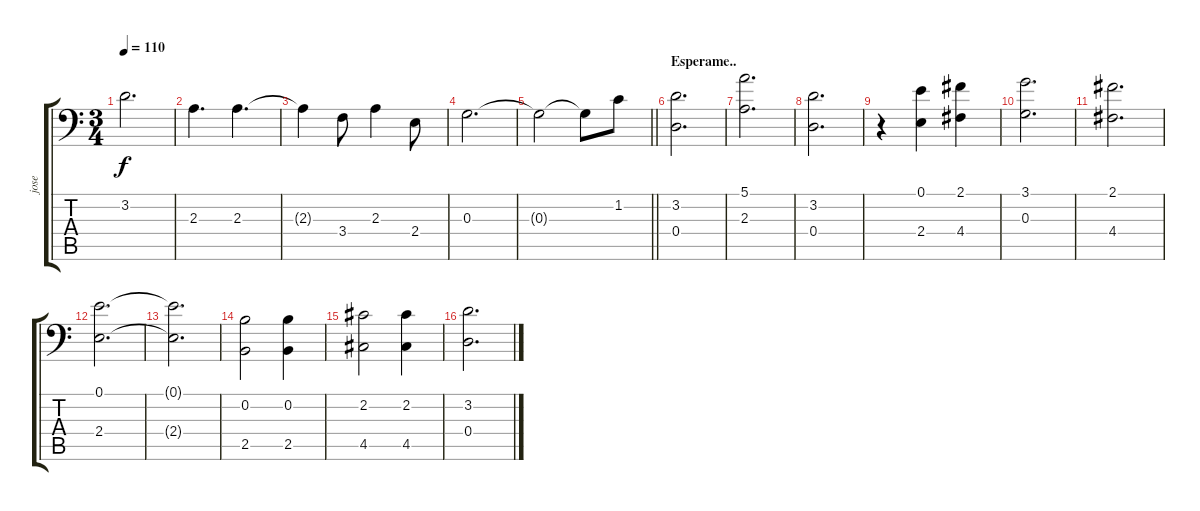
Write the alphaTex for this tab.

\track ("jose" "jose") {instrument brightacousticpiano}
\staff {score tabs}
\tuning (E4 B3 G3 D3 A2 E1) {hide}
\ts (3 4)
\tempo 110
\clef f4
\ks c
3.2.2{d dy f} |
2.3.4{d} 2.3.4{d} |
2.3{t}.4 3.4.8 2.3.4 2.4.8 |
0.3.2{d} |
\barLineRight lightlight
0.3{t}.2 0.3{t}.8 1.2.8 |
\section ("" "Esperame..")
(3.2 0.4).2{d} |
(5.1 2.3).2{d} |
(3.2 0.4).2{d} |
r.4 (0.1 2.4).4 (2.1 4.4).4 |
(3.1 0.3).2{d} |
(2.1 4.4).2{d} |
(0.1 2.4).2{d} |
(0.1{t} 2.4{t}).2{d} |
(0.2 2.5).2 (0.2 2.5).4 |
(2.2 4.5).2 (2.2 4.5).4 |
(3.2 0.4).2{d}
